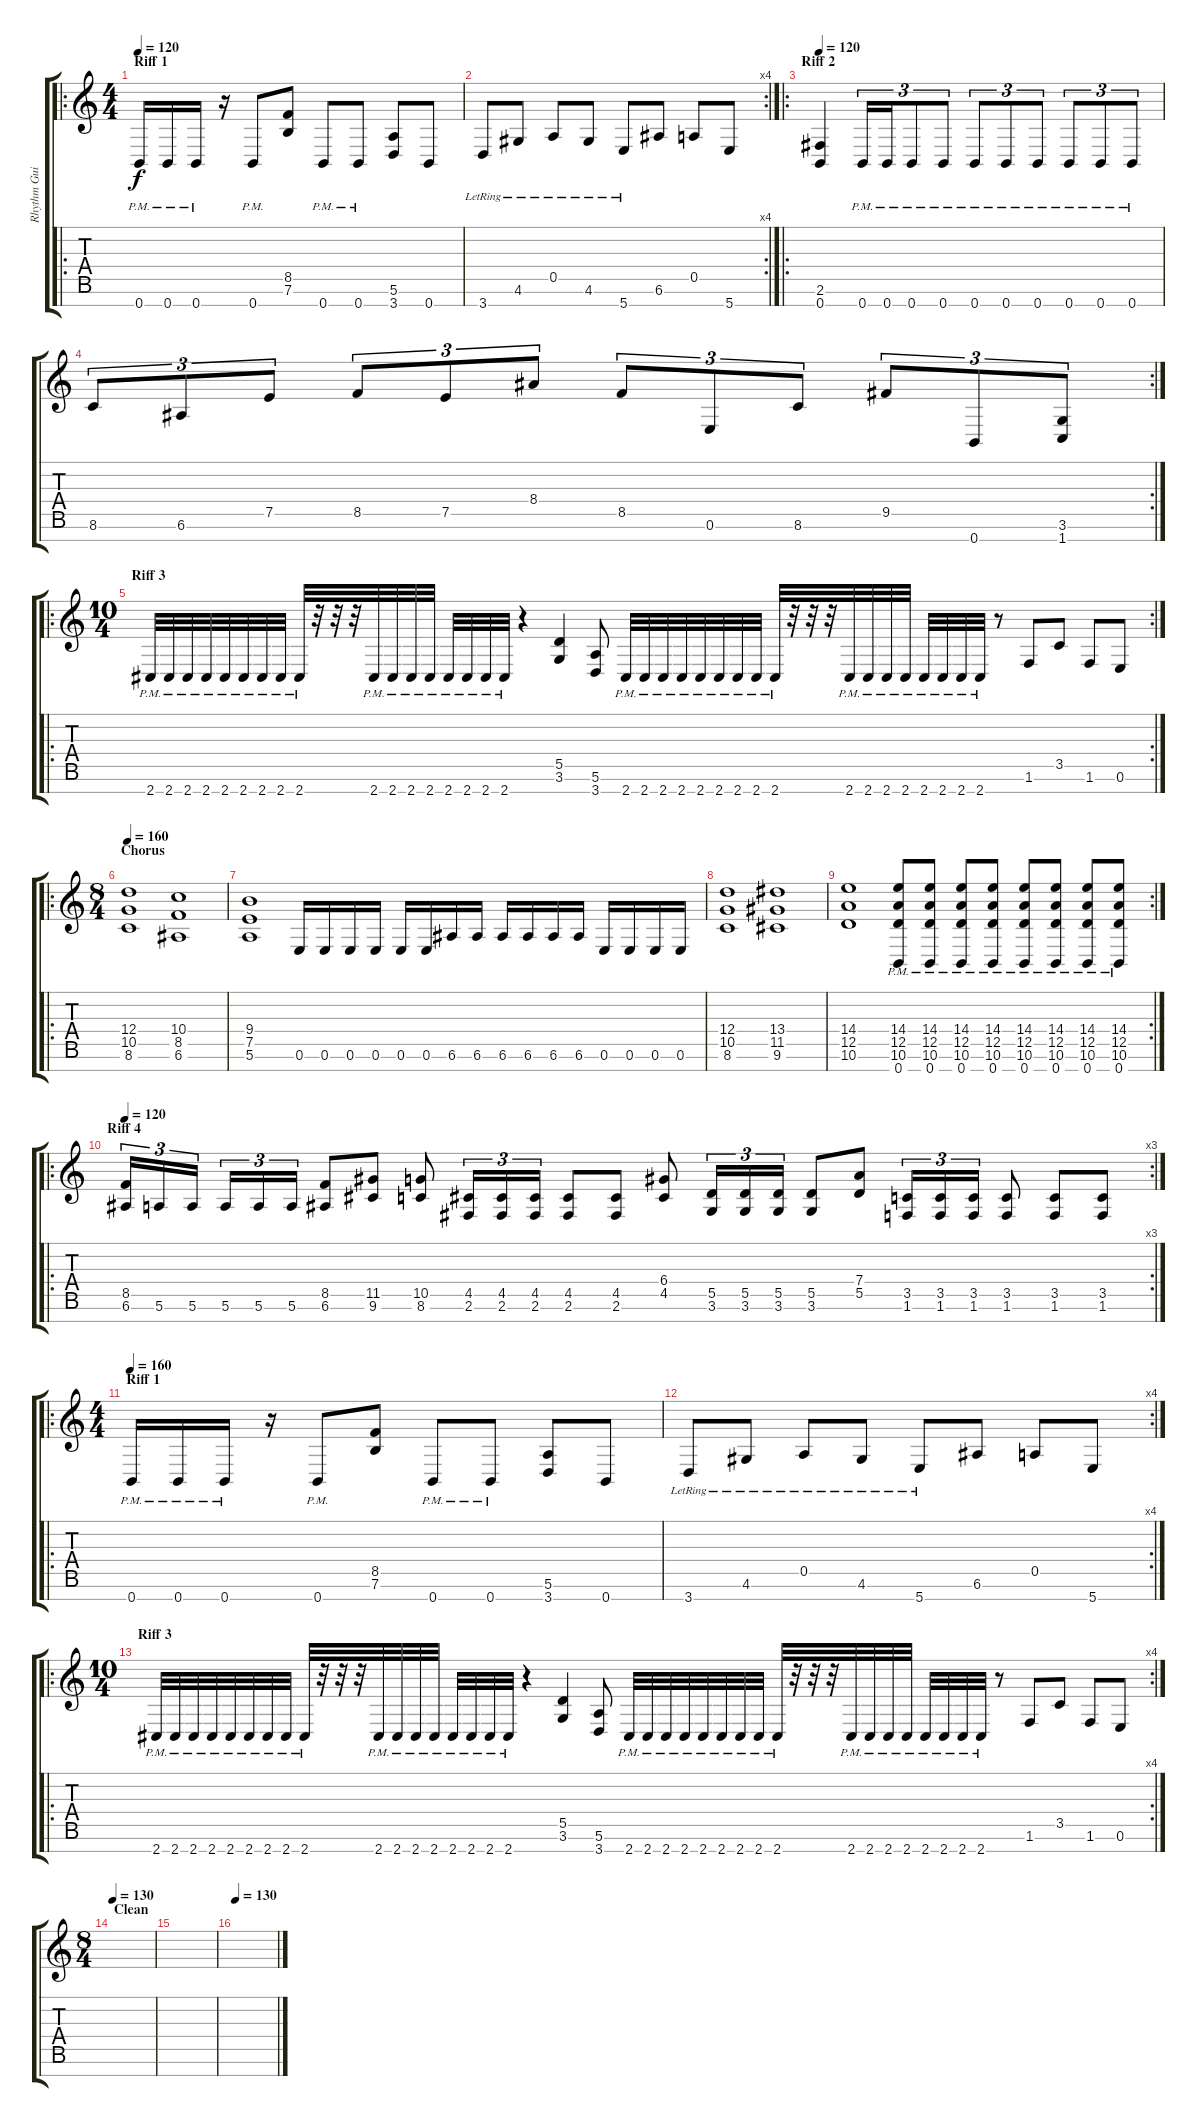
\track ("Rhythm Guitar R" "Rhythm Gui") {instrument overdrivenguitar}
\staff {score tabs}
\tuning (E4 B3 G3 D3 A2 E2 B1) {hide}
\ro
\ts (4 4)
\section ("" "Riff 1")
\tempo 120
\tempo 160
\tempo 120
\clef g2
\ks c
0.7{pm}.16{dy f instrument overdrivenguitar} 0.7{pm}.16 0.7{pm}.16 r.16 0.7{pm}.8 (8.5 7.6).8 0.7{pm}.8 0.7{pm}.8 (5.6 3.7).8 0.7.8 |
\rc 4
3.7{lr}.8 4.6{lr}.8 0.5{lr}.8 4.6{lr}.8 5.7{lr}.8 6.6.8 0.5.8 5.7.8 |
\ro
\section ("" "Riff 2")
\tempo 120
(2.6 0.7).4 0.7{pm}.16{tu (3 2)} 0.7{pm}.16{tu (3 2)} 0.7{pm}.8{tu (3 2)} 0.7{pm}.8{tu (3 2)} 0.7{pm}.8{tu (3 2)} 0.7{pm}.8{tu (3 2)} 0.7{pm}.8{tu (3 2)} 0.7{pm}.8{tu (3 2)} 0.7{pm}.8{tu (3 2)} 0.7{pm}.8{tu (3 2)} |
\rc 2
8.6.8{tu (3 2)} 6.6.8{tu (3 2)} 7.5.8{tu (3 2)} 8.5.8{tu (3 2)} 7.5.8{tu (3 2)} 8.4.8{tu (3 2)} 8.5.8{tu (3 2)} 0.6.8{tu (3 2)} 8.6.8{tu (3 2)} 9.5.8{tu (3 2)} 0.7.8{tu (3 2)} (3.6 1.7).8{tu (3 2)} |
\ro
\rc 2
\ts (10 4)
\section ("" "Riff 3")
2.7{pm}.32 2.7{pm}.32 2.7{pm}.32 2.7{pm}.32 2.7{pm}.32 2.7{pm}.32 2.7{pm}.32 2.7{pm}.32 2.7{pm}.32 r.32 r.32 r.32 2.7{pm}.32 2.7{pm}.32 2.7{pm}.32 2.7{pm}.32 2.7{pm}.32 2.7{pm}.32 2.7{pm}.32 2.7{pm}.32 r.4 (5.5 3.6).4 (5.6 3.7).8 2.7{pm}.32 2.7{pm}.32 2.7{pm}.32 2.7{pm}.32 2.7{pm}.32 2.7{pm}.32 2.7{pm}.32 2.7{pm}.32 2.7{pm}.32 r.32 r.32 r.32 2.7{pm}.32 2.7{pm}.32 2.7{pm}.32 2.7{pm}.32 2.7{pm}.32 2.7{pm}.32 2.7{pm}.32 2.7{pm}.32 r.8 1.6.8 3.5.8 1.6.8 0.6.8 |
\ro
\ts (8 4)
\section ("" "Chorus")
\tempo 160
(12.4 10.5 8.6).1 (10.4 8.5 6.6).1 |
(9.4 7.5 5.6).1 0.6.16 0.6.16 0.6.16 0.6.16 0.6.16 0.6.16 6.6.16 6.6.16 6.6.16 6.6.16 6.6.16 6.6.16 0.6.16 0.6.16 0.6.16 0.6.16 |
(12.4 10.5 8.6).1 (13.4 11.5 9.6).1 |
\rc 2
(14.4 12.5 10.6).1 (14.4{pm} 12.5{pm} 10.6{pm} 0.7{pm}).8 (14.4{pm} 12.5{pm} 10.6{pm} 0.7{pm}).8 (14.4{pm} 12.5{pm} 10.6{pm} 0.7{pm}).8 (14.4{pm} 12.5{pm} 10.6{pm} 0.7{pm}).8 (14.4{pm} 12.5{pm} 10.6{pm} 0.7{pm}).8 (14.4{pm} 12.5{pm} 10.6{pm} 0.7{pm}).8 (14.4{pm} 12.5{pm} 10.6{pm} 0.7{pm}).8 (14.4{pm} 12.5{pm} 10.6{pm} 0.7{pm}).8 |
\ro
\rc 3
\section ("" "Riff 4")
\tempo 120
(8.5 6.6).16{tu (3 2)} 5.6.16{tu (3 2)} 5.6.16{tu (3 2)} 5.6.16{tu (3 2)} 5.6.16{tu (3 2)} 5.6.16{tu (3 2)} (8.5 6.6).8 (11.5 9.6).8 (10.5 8.6).8 (4.5 2.6).16{tu (3 2)} (4.5 2.6).16{tu (3 2)} (4.5 2.6).16{tu (3 2)} (4.5 2.6).8 (4.5 2.6).8 (6.4 4.5).8 (5.5 3.6).16{tu (3 2)} (5.5 3.6).16{tu (3 2)} (5.5 3.6).16{tu (3 2)} (5.5 3.6).8 (7.4 5.5).8 (3.5 1.6).16{tu (3 2)} (3.5 1.6).16{tu (3 2)} (3.5 1.6).16{tu (3 2)} (3.5 1.6).8 (3.5 1.6).8 (3.5 1.6).8 |
\ro
\ts (4 4)
\section ("" "Riff 1")
\tempo 160
0.7{pm}.16 0.7{pm}.16 0.7{pm}.16 r.16 0.7{pm}.8 (8.5 7.6).8 0.7{pm}.8 0.7{pm}.8 (5.6 3.7).8 0.7.8 |
\rc 4
3.7{lr}.8 4.6{lr}.8 0.5{lr}.8 4.6{lr}.8 5.7{lr}.8 6.6.8 0.5.8 5.7.8 |
\ro
\rc 4
\ts (10 4)
\section ("" "Riff 3")
2.7{pm}.32 2.7{pm}.32 2.7{pm}.32 2.7{pm}.32 2.7{pm}.32 2.7{pm}.32 2.7{pm}.32 2.7{pm}.32 2.7{pm}.32 r.32 r.32 r.32 2.7{pm}.32 2.7{pm}.32 2.7{pm}.32 2.7{pm}.32 2.7{pm}.32 2.7{pm}.32 2.7{pm}.32 2.7{pm}.32 r.4 (5.5 3.6).4 (5.6 3.7).8 2.7{pm}.32 2.7{pm}.32 2.7{pm}.32 2.7{pm}.32 2.7{pm}.32 2.7{pm}.32 2.7{pm}.32 2.7{pm}.32 2.7{pm}.32 r.32 r.32 r.32 2.7{pm}.32 2.7{pm}.32 2.7{pm}.32 2.7{pm}.32 2.7{pm}.32 2.7{pm}.32 2.7{pm}.32 2.7{pm}.32 r.8 1.6.8 3.5.8 1.6.8 0.6.8 |
\ts (8 4)
\section ("" "Clean")
\tempo 130
|
|
\tempo 130
